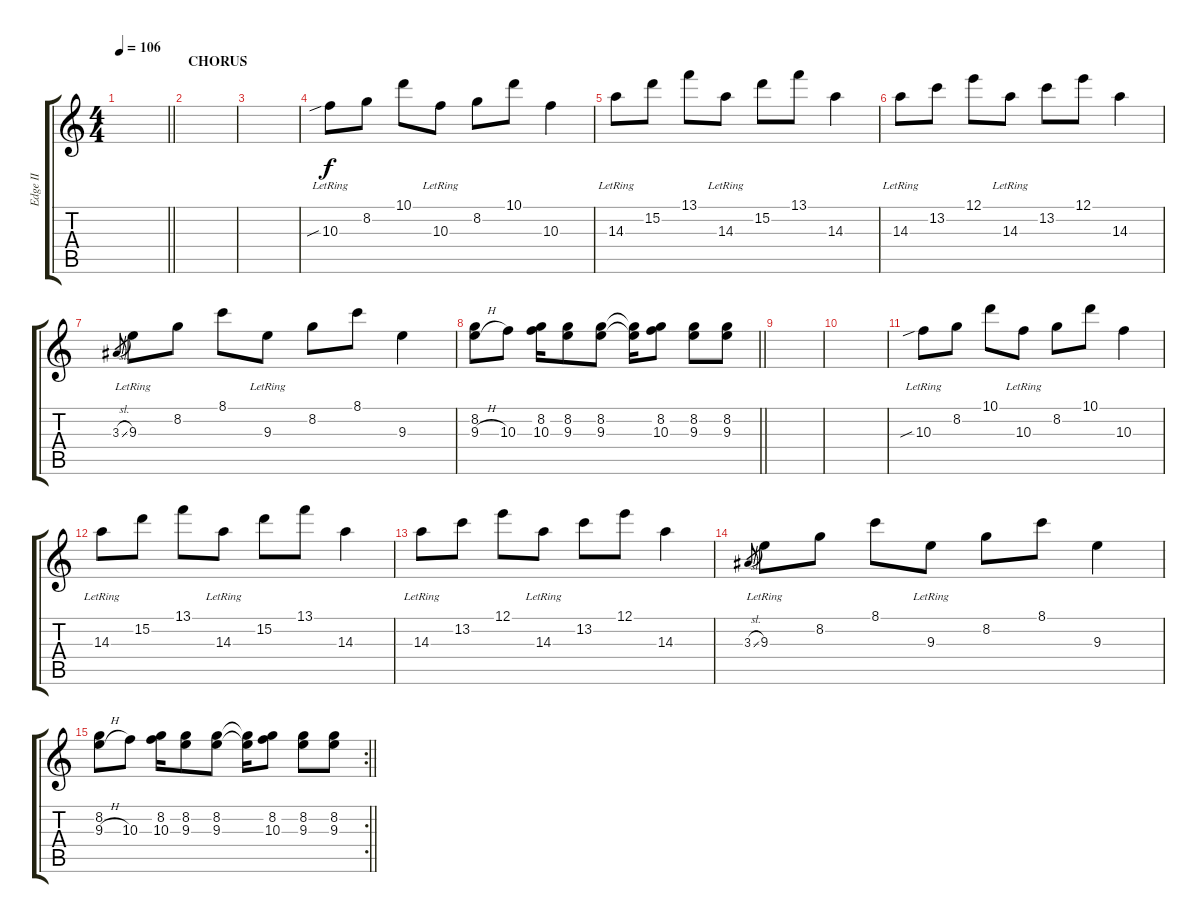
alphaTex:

\track ("Edge II" "Edge II") {instrument distortionguitar}
\staff {score tabs}
\tuning (E4 B3 G3 D3 A2 E2) {hide}
\ts (4 4)
\tempo 106
\clef g2
\barLineRight lightlight
\ks c
|
\section ("" "CHORUS")
|
|
10.3{sib lr}.8{volume 8 balance 15 instrument distortionguitar} 8.2.8 10.1.8 10.3{lr}.8 8.2.8 10.1.8 10.3.4 |
14.3{lr}.8 15.2.8 13.1.8 14.3{lr}.8 15.2.8 13.1.8 14.3.4 |
14.3{lr}.8 13.2.8 12.1.8 14.3{lr}.8 13.2.8 12.1.8 14.3.4 |
3.3{sl}.8{gr} 9.3{lr}.8 8.2.8 8.1.8 9.3{lr}.8 8.2.8 8.1.8 9.3.4 |
\barLineRight lightlight
(8.2 9.3{h}).8 10.3.8 (8.2 10.3).16 (8.2 9.3).8 (8.2 9.3).8 (8.2{t} 9.3{t}).16 (8.2 10.3).8 (8.2 9.3).8 (8.2 9.3).8 |
|
|
10.3{sib lr}.8{volume 8 balance 15 instrument distortionguitar} 8.2.8 10.1.8 10.3{lr}.8 8.2.8 10.1.8 10.3.4 |
14.3{lr}.8 15.2.8 13.1.8 14.3{lr}.8 15.2.8 13.1.8 14.3.4 |
14.3{lr}.8 13.2.8 12.1.8 14.3{lr}.8 13.2.8 12.1.8 14.3.4 |
3.3{sl}.8{gr} 9.3{lr}.8 8.2.8 8.1.8 9.3{lr}.8 8.2.8 8.1.8 9.3.4 |
\rc 2
\barLineRight lightlight
(8.2 9.3{h}).8 10.3.8 (8.2 10.3).16 (8.2 9.3).8 (8.2 9.3).8 (8.2{t} 9.3{t}).16 (8.2 10.3).8 (8.2 9.3).8 (8.2 9.3).8
